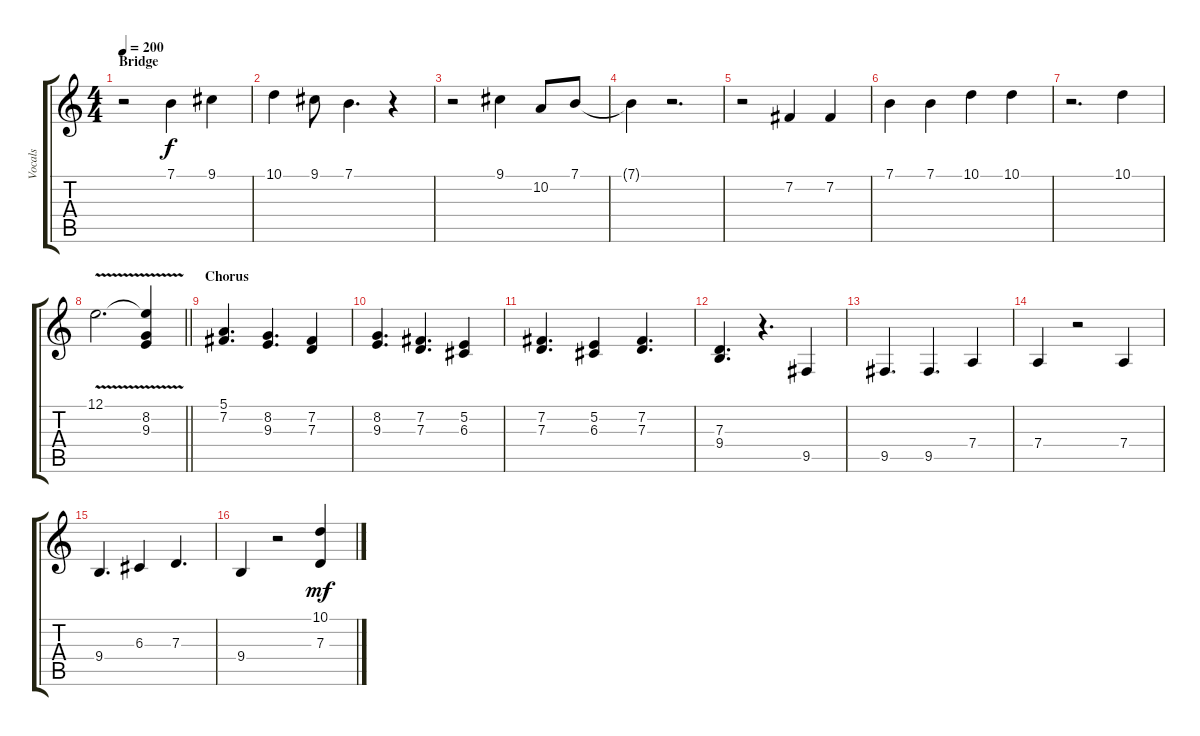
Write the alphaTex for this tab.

\track ("Vocals" "Vocals") {instrument lead1square}
\staff {score tabs}
\tuning (E4 B3 G3 D3 A2 E2) {hide}
\ts (4 4)
\section ("" "Bridge")
\tempo 200
\clef g2
\ks c
r.2{dy f} 7.1.4 9.1.4 |
10.1.4 9.1.8 7.1.4{d} r.4 |
r.2 9.1.4 10.2.8 7.1.8 |
7.1{t}.4 r.2{d} |
r.2 7.2.4 7.2.4 |
7.1.4 7.1.4 10.1.4 10.1.4 |
r.2{d} 10.1.4 |
\barLineRight lightlight
12.1{v}.2{d} (12.1{t} 8.2 9.3).4 |
\section ("" "Chorus")
(5.1 7.2).4{d} (8.2 9.3).4{d} (7.2 7.3).4 |
(8.2 9.3).4{d} (7.2 7.3).4{d} (5.2 6.3).4 |
(7.2 7.3).4{d} (5.2 6.3).4 (7.2 7.3).4{d} |
(7.3 9.4).4{d} r.4{d} 9.5.4 |
9.5.4{d} 9.5.4{d} 7.4.4 |
7.4.4 r.2 7.4.4 |
9.4.4{d} 6.3.4 7.3.4{d} |
9.4.4 r.2 (10.1 7.3).4{dy mf}
